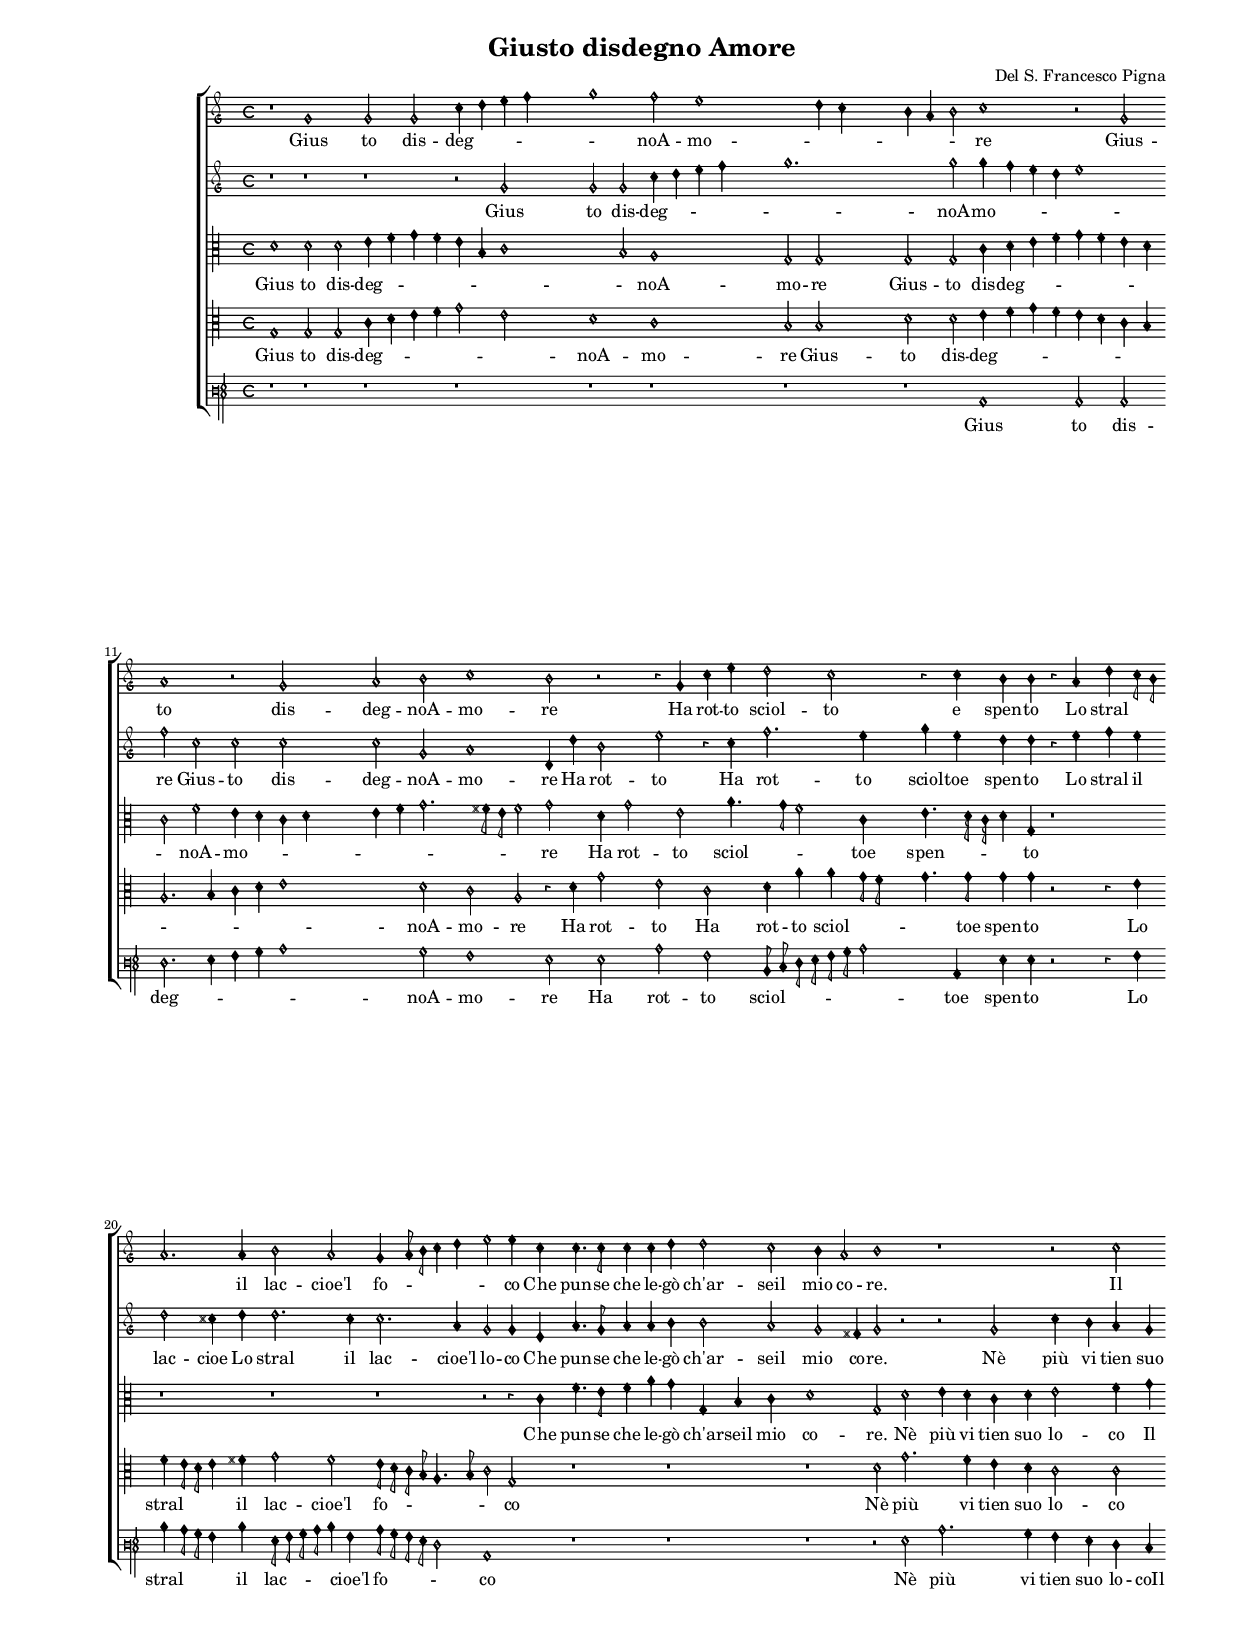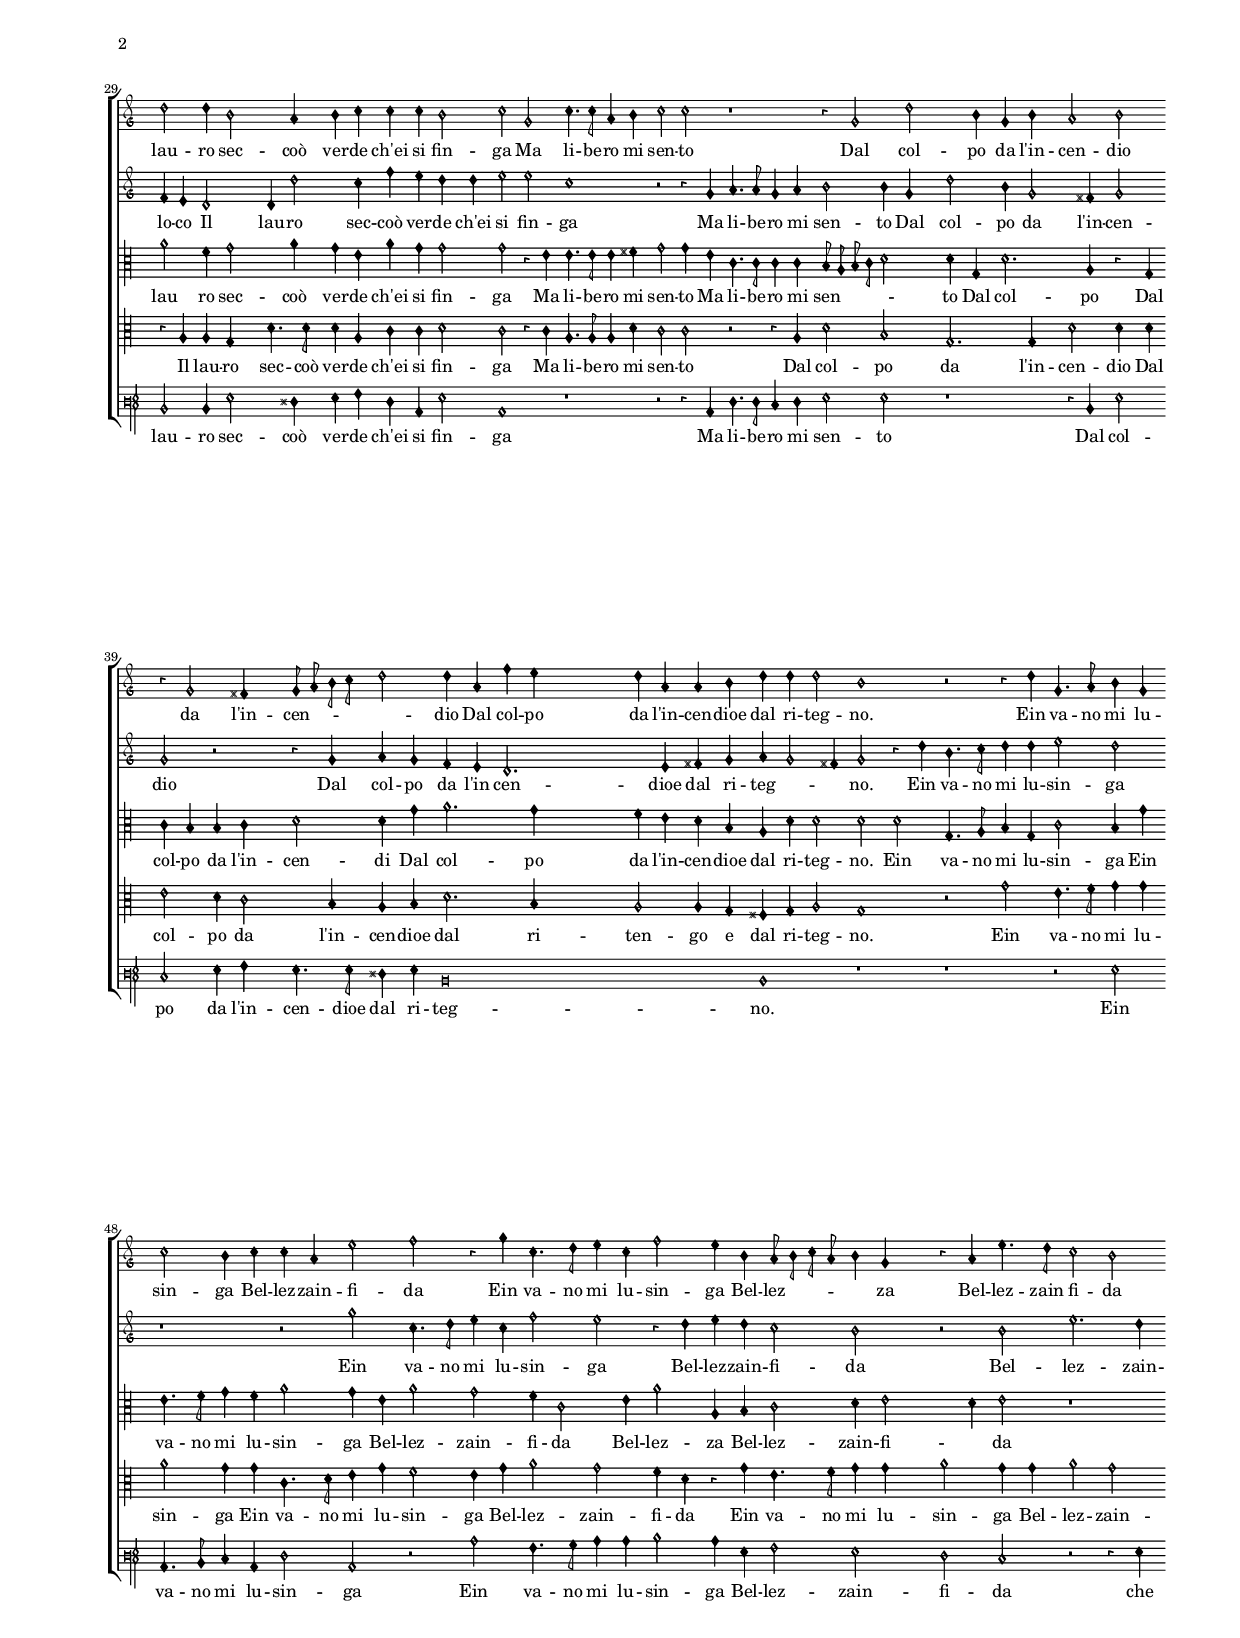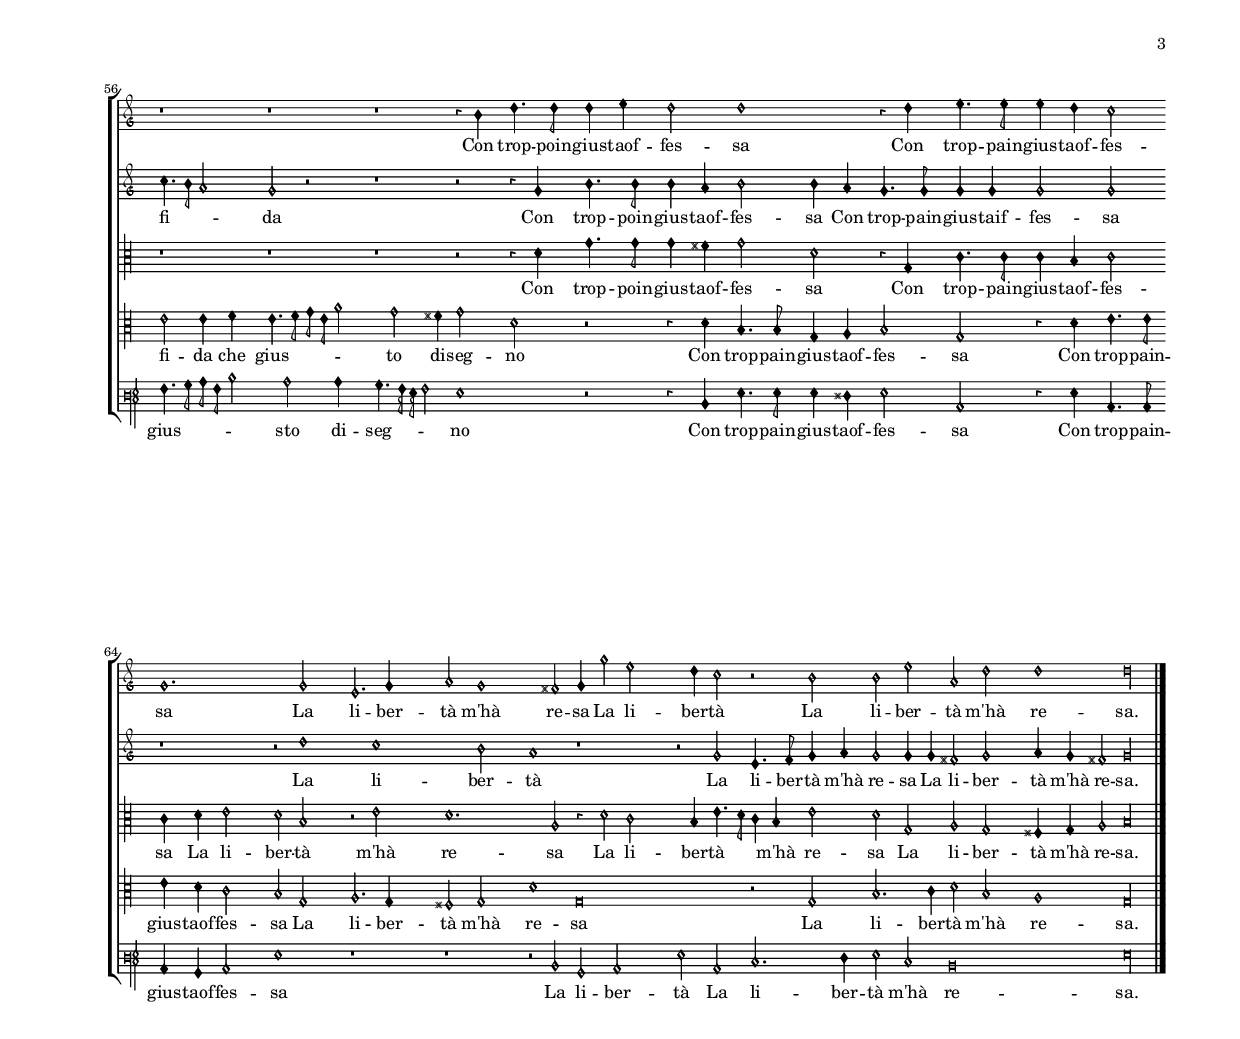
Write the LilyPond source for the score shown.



\version "2.12.0"








#(set-default-paper-size "a4")




\paper {
 top-system-spacing #'basic-distance = #10
  system-system-spacing #'basic-distance = #35
  last-bottom-spacing #'basic-distance = #10



  line-width    = 177.348\mm
 
 left-margin   = 19.9965\mm
 
 top-margin    = 12.656\mm

  bottom-margin = 12.656\mm

  %%indent = 0 \mm 

  %%set to ##t if your score is less than one page:
 
  ragged-last-bottom = ##t 
  ragged-bottom = ##f 
 
  %% system-separator-markup = \slashSeparator 
  
}




\header {

    title = "Giusto disdegno Amore"

    composer = "Del S. Francesco Pigna"
    
}






AvoiceAA = \relative c'{

    \set Score.defaultBarType = "empty"
 \override Staff.TimeSignature #'style = #'neomensural
\override Staff.Accidental #'glyph-name-alist = #alteration-mensural-glyph-name-alist
\override Stem #'flag-style = #'mensural
\override Stem #'thickness = #1.0
   \override Voice.NoteHead #'style = #'petrucci
\override Voice.Rest #'style = #'neomensural
\override Score.SpacingSpanner #'spacing-increment = #1.0 % tight spacing     
%% esto se usa para omitir el corchete   override Score.SystemStartBracket #'transparent = ##t
       \clef "petrucci-g"
   
   \key c \major 
    

    \time 4/4 
 
\autoBeamOff


   r1  | % 

    g'1      | % 2
 
   g2 g      | % 3
  
\cadenzaOn
  c4 d e f   s2 
  \cadenzaOff
     | % 4
 
   g1      | % 5
 
\cadenzaOn
   f2 e1 
    \cadenzaOff
      | % 6
  
\cadenzaOn
  s2 d4 c  s2 
  \cadenzaOff
        | % 7
 
\set Score.currentBarNumber = #8
   b4 a b2      | % 8
  
  c1      | % 9
  
  r2 g      | % 10
  
  a1      | % 11
  
\cadenzaOn
  r2 g  s2 
    \cadenzaOff
    | % 12
 
\cadenzaOn
   a b s4 
     \cadenzaOff
         | % 13
 
\set Score.currentBarNumber = #14
   c1      | % 14
  
\cadenzaOn
  b2 r   s4 
    \cadenzaOff
   | % 15
 
\cadenzaOn
   r4 g c e  s8 
     \cadenzaOff
   | % 16
 
\cadenzaOn
   d2 c  s4 
      \cadenzaOff
   | % 17

    r4 c b b      | % 18

    r a d c8 b          | % 19
 
\set Score.currentBarNumber = #20
   a2. a4      | % 20
  
  b2 a      | % 21
 
   g4 a8 b c4 d      | % 22
 
   e2 e4 c      | % 23
 
   c4. c8 c4 c      | % 24
 
\cadenzaOn
   d d2 c2  
  \cadenzaOff
          | % 25
 
\set Score.currentBarNumber = #26
   s4 b a2      | % 26
 
\cadenzaOn
   b1  s4 
    \cadenzaOff
   | % 27
 
   r1  | % 
 
   r2 c      | % 29
  
\cadenzaOn
  d d4 b2 
    \cadenzaOff
   | % 30
 
   s4 a b c          | % 31

\set Score.currentBarNumber = #32
    c c b2      | % 32
 
   c g      | % 33
 
   c4. c8 a4 b      | % 34
 
   c2 c      | % 35
 
   r1  | % 
  
\cadenzaOn
  r4 g2 d'2 
   \cadenzaOff
          | % 37
 
\set Score.currentBarNumber = #38
\cadenzaOn
   s4 b g b  s4 
    \cadenzaOff
    | % 38
  
  a2 b      | % 39
 
\cadenzaOn
   r4 g2 fis4 s4 
      \cadenzaOff
    | % 40
 
   g8 a b c d2      | % 41
 
 \cadenzaOn
   d4 a f' e  s1
     \cadenzaOff
     | % 42
 
   d4 a a b          | % 43
 
\set Score.currentBarNumber = #44
   d d d2      | % 44
  
  b1      | % 45
 
   r2 r4 d      | % 46
 
   g,4. a8 b4 g      | % 47
 
   c2 b4 c      | % 48
 
   c a e'2          | % 49
 
\set Score.currentBarNumber = #50
   f r4 g      | % 50
 
   c,4. d8 e4 c      | % 51
 
   f2 e4 b      | % 52
 
\cadenzaOn
   a8 b c a b4 g  s4 
    \cadenzaOff
    | % 53
 
   r a e'4. d8      | % 54
  
  c2 b          | % 55
  
\set Score.currentBarNumber = #56
\cadenzaOn
  r1  s4 
  \cadenzaOff
   | % 
 
\cadenzaOn
  r1 s4 
 \cadenzaOff
   | % 57 
  r1 | % 58
   r4 b d4. d8      | % 59
 
   d4 e d2      | % 60
 
   d1          | % 61
 
\set Score.currentBarNumber = #62
   r4 d e4. e8      | % 62
 
   e4 d c2      | % 63
 
\cadenzaOn
   g1.  
  \cadenzaOff
      | % 64
 
\cadenzaOn
   s2 g  s2 
   \cadenzaOff
     | % 65
 
\cadenzaOn
   e2. g4  s2 
    \cadenzaOff
    | % 66
 
\cadenzaOn
   a2 g1   
  \cadenzaOff
    | % 67
 
   s2 fis          | % 68
 
\set Score.currentBarNumber = #69
   \cadenzaOn
   g4 g'2 e2  s2.
  \cadenzaOff
      | % 69
 
   s4 d c2      | % 70
 
   r b      | % 71
 
   b e      | % 72
  
   \cadenzaOn
  a, d  s1  
     \cadenzaOff
     | % 73
 
   d1    | % 74
 
   d\longa  \bar "|." 

\override Staff.BarLine #'transparent = ##f
}% end of last bar in partorvoice

 






AvoiceBA = \relative c'{

  \override Staff.TimeSignature #'style = #'neomensural
\override Staff.Accidental #'glyph-name-alist = #alteration-mensural-glyph-name-alist
\override Stem #'flag-style = #'mensural
\override Stem #'thickness = #1.0
   \override Voice.NoteHead #'style = #'petrucci
\override Voice.Rest #'style = #'neomensural  
\override Score.SpacingSpanner #'spacing-increment = #1.0 % tight spacing     
  \clef "petrucci-g"
   \key c \major 
    

    \time 4/4 
 
\autoBeamOff

   r1  | % 

   r1 | % 2 
   r1 | % 3
\cadenzaOn
    r2 g'  s2 
\cadenzaOff
      | % 4
 
   g g      | % 5
 
\cadenzaOn
   c4 d e f   s2 
 \cadenzaOff
    | % 6
 
\cadenzaOn
   g1.  
   \cadenzaOff
    | % 7
  
  s2 g      | % 8
  
  g4 f e d      | % 9
  
  e1      | % 10
  
  f2 c      | % 11
 
 \cadenzaOn
  c c  s2 
      \cadenzaOff
   | % 12
 
\cadenzaOn
   c g  s4 
       \cadenzaOff
   | % 13
 
   a1      | % 14
  
\cadenzaOn
  d,4 d' b2   s4 
   \cadenzaOff
    | % 15
 
\cadenzaOn
   e2 r4 c  s8 
   \cadenzaOff
     | % 16
  
\cadenzaOn
  f2. e4 s4 
      \cadenzaOff
    | % 17
 
   g e d d      | % 18
  
  r e f e      | % 19
 
   d2 cis4 d      | % 20
 
   d2. c4      | % 21
 
   c2. a4      | % 22
 
   g2 g4 e      | % 23
 
   a4. g8 a4 a      | % 24
 
\cadenzaOn
   b b2 a2   
     \cadenzaOff
    | % 25
 
   s4 g2 fis4      | % 26

\cadenzaOn
    g2 r  s4  
 \cadenzaOff
    | % 27

    r2 g      | % 28
 
   c4 b a g      | % 29

\cadenzaOn
    f e d2  s4 
   \cadenzaOff
    | % 30
 
   d4 d'2 c4      | % 31
 
   f e d d      | % 32
 
   e2 e      | % 33

    c1      | % 34
 
   r2 r4 g      | % 35
 
   a4. a8 g4 a      | % 36
 
\cadenzaOn
   b2 b4 g   s4 
   \cadenzaOff
   | % 37
 
\cadenzaOn
   d'2 b4 g2  
   \cadenzaOff
    | % 38
 
   s4 fis g2      | % 39
 
\cadenzaOn
   g r  s4 
    \cadenzaOff
    | % 40
 
   r4 g a g      | % 41
  
  \cadenzaOn
  f e d2. s2.  
    \cadenzaOff
    | % 42
 
   s4 e fis g      | % 43
 
   a g2 fis4      | % 44
 
   g2 r4 d'      | % 45
 
   b4. c8 d4 d      | % 46
 
   e2 d      | % 47
 
   r1  | % 
 
   r2 g      | % 49

    c,4. d8 e4 c      | % 50
 
   f2 e      | % 51

    r4 d e d      | % 52

\cadenzaOn
    c2 b  s4  
   \cadenzaOff
   | % 53
 
   r2 b      | % 54

    e2. d4      | % 55
 
\cadenzaOn
   c4. b8 a2  s4  
   \cadenzaOff
   | % 56
 
\cadenzaOn
   g2 r  s4 
  \cadenzaOff
     | % 57
  
  r1  | % 

    r2 r4 g      | % 59
 
   b4. b8 b4 a      | % 60
 
   b2 b4 a      | % 61
 
   g4. g8 g4 g      | % 62
 
   g2 g      | % 63
 
\cadenzaOn
   r1 s2 
 \cadenzaOff
   | % 

\cadenzaOn
    r2 d'1  
   \cadenzaOff
   | % 65
 
\cadenzaOn
   s2 c1   
   \cadenzaOff
    | % 66
 
\cadenzaOn
   s2 b   s2 
   \cadenzaOff
     | % 67
 
   a1      | % 68
 
 \cadenzaOn
   r1 s1  
   \cadenzaOff
      | % 
 
   r2 g      | % 70
 
   e4. f8 g4 a      | % 71

    g2 g4 g      | % 72
 
  \cadenzaOn
   fis2 g  s1  
   \cadenzaOff
       | % 73
  
  a4 g fis!2    | % 74
 
   g\longa  \bar "|." 
\override Staff.BarLine #'transparent = ##f
}% end of last bar in partorvoice

 






AvoiceCA = \relative c{

\override Staff.TimeSignature #'style = #'neomensural
\override Staff.Accidental #'glyph-name-alist = #alteration-mensural-glyph-name-alist
\override Stem #'flag-style = #'mensural
\override Stem #'thickness = #1.0
   \override Voice.NoteHead #'style = #'petrucci
\override Voice.Rest #'style = #'neomensural
\override Score.SpacingSpanner #'spacing-increment = #1.0 % tight spacing     
    \clef "petrucci-c3"
   
  \key c \major 
    

    \time 4/4 
 
\autoBeamOff

   d'1      | % 1
 
   d2 d      | % 2
  
  e4 f g f      | % 3
 
\cadenzaOn
   e b c1  
\cadenzaOff
      | % 4
 
   s2 b      | % 5
 
\cadenzaOn
   a1   s2 
\cadenzaOff
     | % 6
  
\cadenzaOn
  g2 g   s2 
 \cadenzaOff
    | % 7
 
   g g      | % 8
 
   c4 d e f      | % 9
 
   g f e d      | % 10
 
   c2 f      | % 11
 
\cadenzaOn
   e4 d c d  s2  
 \cadenzaOff
    | % 12
 
\cadenzaOn
   e4 f g2.  
   \cadenzaOff
    | % 13
 
   s4 fis8 e  fis2      | % 14
  
\cadenzaOn
  g d4 g2   
    \cadenzaOff
    | % 15
 
\cadenzaOn
   s4 e2 a4. 
     \cadenzaOff
     | % 16

\cadenzaOn
    s8 g f2 c4 s4 
     \cadenzaOff
     | % 17
 
   e4. d16 c d4 g,      | % 18
 
   r1  | % 
   r1 | % 20 
   r1 | % 21 
   r1 | % 22
    r2 r4 c      | % 23
 
   f4. e8 f4 a      | % 24
 
\cadenzaOn
   g g, b c  s4 
    \cadenzaOff
     | % 25
 
   d1      | % 26
 
\cadenzaOn
   g,2 d' s4 
     \cadenzaOff
    | % 27
 
   e4 d c d      | % 28
 
   e2 f4 g      | % 29
 
\cadenzaOn
   a2 f4 g2  
    \cadenzaOff
   | % 30
  
  s4 a g e      | % 31
 
   a g g2      | % 32

    g r4 e      | % 33
 
   e4. e8 e4 fis      | % 34
 
   g2 g4 e      | % 35
 
   c4. c8 c4 c      | % 36
 
\cadenzaOn
   b8 a b c d2  s4 
    \cadenzaOff
    | % 37
 
\cadenzaOn
   d4 g, d'2.  
     \cadenzaOff
    | % 38

    s4 a r g      | % 39
 
\cadenzaOn
   c b b c  s4 
      \cadenzaOff
   | % 40
 
   d2 d4 g      | % 41
 
 \cadenzaOn
   a2. g4  s1  
       \cadenzaOff
   | % 42
 
   f4 e d b      | % 43
 
   a d d2      | % 44
 
   d d      | % 45

    g,4. a8 b4 g      | % 46
 
   c2 b4 g'      | % 47
 
   e4. f8 g4 f      | % 48
 
   a2 g4 e      | % 49
 
   a2 g      | % 50
 
   f4 c2 e4      | % 51
 
   a2 a,4 b      | % 52
 
\cadenzaOn
   c2 d4 e2  
      \cadenzaOff
  | % 53
 
   s4 d e2      | % 54
  
  r1  | % 
 
\cadenzaOn
  r1 s4 
  \cadenzaOff
   | % 56 
\cadenzaOn
  r1 s4 
 \cadenzaOff
    | % 57 
  r1 | % 58
   r2 r4 d      | % 59
 
   g4. g8 g4 fis      | % 60
 
   g2 d      | % 61
 
   r4 g, c4. c8      | % 62

    c4 b c2      | % 63
 
\cadenzaOn
   c4 d e2  s2 
   \cadenzaOff
    | % 64
  
\cadenzaOn
  d b  s2 
    \cadenzaOff
    | % 65
 
\cadenzaOn
   r e  s2 
    \cadenzaOff
   | % 66
 
\cadenzaOn
   d1.   
   \cadenzaOff
   | % 67
 
   s2 a      | % 68
 
 \cadenzaOn
   r4 d2 c2 s2.  
     \cadenzaOff
    | % 69

    s4 b e4. d8      | % 70

    c4 b e2      | % 71
 
   d g,      | % 72

 \cadenzaOn
    a g  s1  
        \cadenzaOff
    | % 73

    fis4 g a2     | % 74
 
   b\longa  \bar "|." 
\override Staff.BarLine #'transparent = ##f
}% end of last bar in partorvoice

 






AvoiceDA = \relative c{

   \override Staff.TimeSignature #'style = #'neomensural
\override Staff.Accidental #'glyph-name-alist = #alteration-mensural-glyph-name-alist
\override Stem #'flag-style = #'mensural
\override Stem #'thickness = #1.0
   \override Voice.NoteHead #'style = #'petrucci
\override Voice.Rest #'style = #'neomensural
\override Score.SpacingSpanner #'spacing-increment = #1.0 % tight spacing     
    \clef "petrucci-c3"

    \key c \major 
    

    \time 4/4 
 
\autoBeamOff

   g'1      | % 1
 
   g2 g      | % 2
 
   c4 d e f      | % 3
 
\cadenzaOn
   g2 e   s2 
\cadenzaOff
      | % 4
  
  
    d1 | % 5 
\cadenzaOn
 c   s2 
 \cadenzaOff
     | % 6
 
\cadenzaOn
   b2 b  s2 
   \cadenzaOff
     | % 7

    d d      | % 8
  
  e4 f g f      | % 9
 
   e d c b      | % 10
 
   a2. b4      | % 11
  
\cadenzaOn
  c d e1 
     \cadenzaOff
    | % 12
 
\cadenzaOn
   s2 d  s4  
    \cadenzaOff
   | % 13
  
  c2 a      | % 14
 
\cadenzaOn
   r4 d g2  s4 
     \cadenzaOff
   | % 15
 
\cadenzaOn
   e2 c   s8 
    \cadenzaOff
    | % 16
 
\cadenzaOn
   d4 a' a g8 f  s4 
     \cadenzaOff
     | % 17
 
   g4. g8 g4 g      | % 18
 
   r2 r4 e      | % 19
 
   f e8 d e4 fis      | % 20

    g2 f      | % 21
 
   e8 d c b a4. b8      | % 22
 
   c2 g      | % 23
  
  r1  | % 

\cadenzaOn
  r1 s4 
  \cadenzaOff
    | % 25 
  r1 | % 26
\cadenzaOn
    d'2 g2.  
   \cadenzaOff
     | % 27
  
  s4 f e d      | % 28
  
  c2 c      | % 29
 
\cadenzaOn
   r4 a a g   s4 
    \cadenzaOff
    | % 30
 
   d'4. d8 d4 a      | % 31
 
   c c d2      | % 32
 
   c r4 c      | % 33
 
   a4. a8 a4 d      | % 34
 
   c2 c      | % 35
  
  r r4 a      | % 36
 
\cadenzaOn
   d2 b  s4 
    \cadenzaOff
   | % 37
 
\cadenzaOn
   g2. g4  s4 
     \cadenzaOff
   | % 38
 
   d'2 d4 d      | % 39
  
\cadenzaOn
  e2 d4 c2 
    \cadenzaOff
     | % 40
  
  s4 b a b      | % 41
 
 \cadenzaOn
   d2. b4  s1
    \cadenzaOff
      | % 42
 
   a2 a4 g      | % 43
 
   fis g a2      | % 44
 
   g1      | % 45
  
  r2 g'      | % 46
  
  e4. f8 g4 g      | % 47
 
   a2 g4 g      | % 48
 
   c,4. d8 e4 g      | % 49
 
   f2 e4 g      | % 50
 
   a2 g      | % 51

    f4 d r g      | % 52
 
\cadenzaOn
   e4. f8 g4 g s4 
    \cadenzaOff
    | % 53
 
   a2 g4 g      | % 54
 
   a2 g      | % 55
 
\cadenzaOn
   e e4 f  s4 
     \cadenzaOff
    | % 56
 
\cadenzaOn
   e4. f8 g e a2  
     \cadenzaOff
    | % 57
 
   s4 g2 fis4      | % 58
 
   g2 d      | % 59
  
  r r4 d      | % 60
  
  b4. b8 g4 a      | % 61
 
   b2 g      | % 62

    r4 d' e4. e8      | % 63
 
\cadenzaOn
   e4 d c2  s2 
     \cadenzaOff
    | % 64

\cadenzaOn
    b g  s2 
    \cadenzaOff
    | % 65
 
\cadenzaOn
   a2. g4  s2 
    \cadenzaOff
    | % 66
 
\cadenzaOn
   fis2 g  s2 
    \cadenzaOff
   | % 67
 
   d'1      | % 68
 
 \cadenzaOn
   g,\breve  
    \cadenzaOff
     | % 69
  
  s1      | % 70
  
  r2 g      | % 71
 
   b2. c4      | % 72
 
 \cadenzaOn
   d2 b s1  
    \cadenzaOff
      | % 73
 
   a1    | % 74
 
   g\longa  \bar "|." 

\override Staff.BarLine #'transparent = ##f
}% end of last bar in partorvoice

 






AvoiceEA = \relative c{

   \override Staff.TimeSignature #'style = #'neomensural
\override Staff.Accidental #'glyph-name-alist = #alteration-mensural-glyph-name-alist
\override Stem #'flag-style = #'mensural
\override Stem #'thickness = #1.0
   \override Voice.NoteHead #'style = #'petrucci
\override Voice.Rest #'style = #'neomensural
\override Score.SpacingSpanner #'spacing-increment = #1.0 % tight spacing 
      \clef "petrucci-f3"   
   \key c \major 
    
 
    \time 4/4 
\autoBeamOff


    r1  | % 

    r1 | % 2 
    r1 | % 3 
\cadenzaOn
    r1 s2 
\cadenzaOff
   | % 4 
    r1 | % 5 
\cadenzaOn
    r1 s2 
\cadenzaOff
   | % 6 
\cadenzaOn
    r1 s2 
\cadenzaOff
    | % 7 
    r1 | % 8
    c1      | % 9
 
   c2 c      | % 10
 
   f2. g4      | % 11
  
\cadenzaOn
  a b c1 
  \cadenzaOff
       | % 12
  
\cadenzaOn
  s2 b   s4 
   \cadenzaOff
     | % 13
 
   a1      | % 14
 
\cadenzaOn
   g2 g   s4  
 \cadenzaOff
    | % 15
 
\cadenzaOn
   c2 a  s8 
   \cadenzaOff
    | % 16
 
\cadenzaOn
   d,8 e f g a b c2 
     \cadenzaOff
    | % 17
 
   s4 c, g' g      | % 18

    r2 r4 a      | % 19
 
   d c8 b a4 d      | % 20
  
  g,8 a b c d4 a      | % 21
 
   c8 b a g f2      | % 22
 
   c1      | % 23
 
   r1  | % 

\cadenzaOn
   r1 s4 
  \cadenzaOff
   | % 25 
   r1 | % 26
\cadenzaOn
    r2 g'  s4 
    \cadenzaOff
     | % 27
 
   c2. b4      | % 28
  
  a g f e      | % 29
 
\cadenzaOn
   d2 d4 g2  
   \cadenzaOff
     | % 30

    s4 fis g a      | % 31

    f c g'2      | % 32
  
  c,1      | % 33
 
   r1  | % 
 
   r2 r4 c      | % 35
  
  f4. f8 e4 f      | % 36
 
\cadenzaOn
   g2 g s4 
    \cadenzaOff
     | % 37
 
\cadenzaOn
   r1  s4 
  \cadenzaOff
     | %
 
    r4 d g2      | % 39
  
\cadenzaOn
  e g4 a  s4 
    \cadenzaOff
    | % 40
 
   g4. g8 fis4 g      | % 41

\cadenzaOn
    d\breve    
\cadenzaOff
       | % 42
 
   s1      | % 43
 
   d      | % 44
 
   r1  | % 
 
   r1 | % 46
   r2 g      | % 47
  
  c,4. d8 e4 c      | % 48
 
   f2 c      | % 49
  
  r c'      | % 50
 
   a4. b8 c4 c      | % 51
 
   d2 c4 g      | % 52
 
\cadenzaOn
   a2 g  s4 
    \cadenzaOff
    | % 53
 
   f2 e      | % 54
 
   r r4 g      | % 55
 
\cadenzaOn
   a4. b8 c a d2  
   \cadenzaOff
     | % 56
 
\cadenzaOn
   s4 c2 c4 s4 
     \cadenzaOff
    | % 57
 
   b4. a16 g a2      | % 58
 
   g1      | % 59
 
   r2 r4 d      | % 60
 
   g4. g8 g4 fis      | % 61
 
   g2 c,      | % 62
 
   r4 g' c,4. c8      | % 63
 
\cadenzaOn
   c4 b c2   s2 
   \cadenzaOff
     | % 64
 
\cadenzaOn
   g'1  s2 
    \cadenzaOff
    | % 65
  
\cadenzaOn
  r1 s2 
  \cadenzaOff
  | % 
 
\cadenzaOn
  r1 s2 
  \cadenzaOff
 | % 67
   r2 d      | % 68
 
 \cadenzaOn
   b c  s1  
  \cadenzaOff
    | % 69
  
  g'2 c,      | % 70
 
   e2. f4      | % 71
 
   g2 e      | % 72
 
 \cadenzaOn
   d\breve  
      \cadenzaOff
    | % 73
 
   s1     | % 74
  
  g\longa  \bar "|." 
\override Staff.BarLine #'transparent = ##f
}% end of last bar in partorvoice





      ApartAverseA = \lyricmode { 

\set stanza = \skip4 Gius  to dis -- deg --
  \skip4 \skip4 \skip4 \skip4 noA -- mo -- \skip4 \skip4 \skip4 \skip4
  \skip4 re Gius --  to     dis -- deg -- noA -- mo -- re Ha rot --
  to sciol -- to e spen -- to Lo  stral   \skip4  \skip4 \skip4 il lac --
   cioe'l  fo -- \skip4 \skip4 \skip4 \skip4 \skip4 co Che pun -- se che le
  --  gò   ch'ar  --  seil     mio co -- re. Il lau -- ro sec --  coò 
  ver -- de  ch'ei  si fin -- ga Ma li -- be -- ro mi sen -- to Dal
  col -- po da  l'in  -- cen -- dio da  l'in  -- cen -- \skip4 \skip4 \skip4 \skip4 dio Dal
  col -- po da  l'in  -- cen -- dioe dal ri -- teg -- no. Ein va -- no
  mi lu -- sin -- ga Bel -- lez -- zain -- fi -- da Ein va -- no mi lu
  -- sin -- ga Bel -- lez -- \skip4 \skip4 \skip4 \skip4 za Bel -- lez -- zain fi -- da Con
  trop -- poin -- gius -- taof -- fes -- sa Con trop -- pain -- gius
  -- taof -- fes --  sa     La li -- ber --  tà   m'hà     re -- sa
  La li -- ber --  tà  La li -- ber --  tà   m'hà  re --  sa. 
}
      


ApartBverseA = \lyricmode { 
\set stanza =  \skip4 Gius  to dis -- deg --
  \skip4 \skip4 \skip4 \skip4  noA -- mo -- \skip4 \skip4 \skip4 \skip4
  re Gius -- to dis -- deg -- noA -- mo -- re Ha rot -- to Ha rot --
  to sciol -- toe spen -- to Lo stral il lac -- cioe Lo stral il lac
  --  cioe'l  lo -- co Che pun -- se che le --  gò   ch'ar  --  seil  
    mio co -- re.  Nè   più  vi tien suo lo -- co Il lau -- ro sec --
   coò  ver -- de  ch'ei  si fin -- ga Ma li -- be -- ro mi sen -- to
  Dal col -- po  da      l'in  -- cen -- dio Dal col -- po da  l'in 
  cen -- dioe dal ri -- teg -- \skip4 \skip4 no. Ein va -- no mi lu --
  sin -- ga Ein va -- no mi lu -- sin -- ga Bel -- lez -- zain -- fi
  -- da Bel -- lez -- zain -- fi -- \skip4 \skip4 da Con trop -- poin
  -- gius -- taof -- fes -- sa Con trop -- pain -- gius -- taif -- fes
  -- sa  La     li -- ber --  tà  La li -- ber --  tà   m'hà  re --
  sa La li -- ber --  tà   m'hà  re --  sa. 
}
      


ApartCverseA = \lyricmode { 
\set stanza = \skip4 Gius  to dis -- deg --
  \skip4 \skip4 \skip4 \skip4 \skip4 \skip4 \skip4 noA -- mo -- re Gius -- to
  dis -- deg -- \skip4 \skip4 \skip4 \skip4 \skip4 \skip4 \skip4
  noA -- mo -- \skip4 \skip4 \skip4 \skip4 \skip4 \skip4 \skip4
  \skip4 \skip4 re Ha rot -- to sciol -- \skip4 \skip4 toe spen -- \skip4 \skip4 \skip4 to
  Che pun -- se che le --  gò   ch'ar  -- seil mio co -- re.  Nè   più 
  vi tien suo lo -- co Il lau ro sec --  coò  ver -- de  ch'ei  si fin
  -- ga Ma li -- be -- ro mi sen -- to Ma li -- be -- ro mi sen --
  \skip4 \skip4 \skip4 \skip4 to Dal col -- po Dal col -- po da  l'in  -- cen -- di Dal col
  -- po da  l'in  -- cen -- dioe dal ri -- teg -- no. Ein va -- no mi
  lu -- sin -- ga Ein va -- no mi lu -- sin -- ga Bel -- lez -- zain
  -- fi -- da Bel -- lez -- za Bel -- lez -- zain -- fi -- \skip4 da
  Con trop -- poin -- gius -- taof -- fes -- sa Con trop -- pain --
  gius -- taof -- fes -- sa La li -- ber --  tà   m'hà  re -- sa La li
  -- ber --  tà     \skip4 \skip4  m'hà  re -- sa La li -- ber --  tà 
   m'hà  re --  sa. 
}
      


ApartDverseA = \lyricmode { 
\set stanza = \skip4 Gius  to dis -- deg --
  \skip4 \skip4 \skip4 \skip4 \skip4 noA -- mo -- re Gius -- to dis --
  deg -- \skip4 \skip4 \skip4 \skip4 \skip4 \skip4 \skip4 \skip4
  \skip4 \skip4 \skip4 \skip4 noA -- mo -- re Ha rot -- to Ha rot --
  to sciol -- \skip4 \skip4 \skip4 toe spen -- to Lo  stral     \skip4 \skip4 \skip4 il
  lac --  cioe'l  fo -- \skip4 \skip4 \skip4 \skip4 \skip4 \skip4 co  Nè   più     vi tien
  suo lo -- co Il lau -- ro sec --  coò  ver -- de  ch'ei  si fin --
  ga Ma li -- be -- ro mi sen -- to Dal col -- po da  l'in  -- cen --
  dio Dal col -- po  da      l'in  -- cen -- dioe dal ri -- ten -- go
  e dal ri -- teg -- no. Ein va -- no mi lu -- sin -- ga Ein va -- no
  mi lu -- sin -- ga Bel -- lez -- zain -- fi -- da Ein va -- no mi lu
  -- sin -- ga Bel -- lez -- zain -- fi -- da che gius -- \skip4 \skip4
  \skip4 \skip4 to di -- seg -- no Con trop -- pain -- gius -- taof --
  fes -- sa Con trop -- pain -- gius -- taof -- fes -- sa La li -- ber
  --  tà   m'hà  re --  sa     La li -- ber --  tà   m'hà  re --
   sa. 
}
      


ApartEverseA = \lyricmode { 
\set stanza = \skip4 Gius  to dis -- deg --
  \skip4 \skip4 \skip4 \skip4 noA -- mo -- re Ha rot -- to sciol --
  \skip4 \skip4 \skip4 \skip4 \skip4 \skip4 toe spen -- to Lo  stral    \skip4 \skip4 \skip4 il lac --
  \skip4 \skip4 \skip4 \skip4 cioe'l  fo -- \skip4 \skip4 \skip4 \skip4 co  Nè   più  vi tien suo lo -- coIl
  lau -- ro sec --  coò  ver -- de  ch'ei  si fin -- ga Ma li -- be --
  ro mi sen -- to Dal col -- po da  l'in  -- cen -- dioe dal ri -- teg
  -- no. Ein va -- no mi lu -- sin -- ga Ein va -- no mi lu -- sin --
  ga Bel -- lez -- zain -- fi -- da che gius -- \skip4 \skip4 \skip4 \skip4
  sto di -- seg -- \skip4 \skip4 \skip4 no Con trop -- pain -- gius -- taof
  -- fes -- sa Con trop -- pain -- gius -- taof -- fes -- sa La li --
  ber --  tà  La li -- ber --  tà   m'hà  re --  sa. 
}






\score {
 
    << 

        \context StaffGroup = G<<
 
            \context Staff = ApartA << 

                \context Voice = AvoiceAA \AvoiceAA

            >>

              \context Lyrics = ApartAverseA\lyricsto AvoiceAA  \ApartAverseA


            \context Staff = ApartB <<
 
                \context Voice = AvoiceBA \AvoiceBA

            >>


			   \context Lyrics = ApartBverseA\lyricsto AvoiceBA  \ApartBverseA

            \context Staff = ApartC <<
 
                \context Voice = AvoiceCA \AvoiceCA

            >>

			

			     \context Lyrics = ApartCverseA\lyricsto AvoiceCA  \ApartCverseA
 
 
           \context Staff = ApartD <<
 
                \context Voice = AvoiceDA \AvoiceDA
 
           >>


		        \context Lyrics = ApartDverseA\lyricsto AvoiceDA  \ApartDverseA

		   
            \context Staff = ApartE <<
 
                \context Voice = AvoiceEA \AvoiceEA

            >>


			    \context Lyrics = ApartEverseA\lyricsto AvoiceEA  \ApartEverseA


        >> %end of StaffGroupG


 

     \set Score.skipBars = ##t

      \set Score.markFormatter = #format-mark-box-letters %%boxed rehearsal-marks

       \override Score.TimeSignature #'style = #'() %%makes timesigs always numerical
 
     %% remove previous line to get cut-time/alla breve or common time 
 
     \set Score.pedalSustainStyle = #'mixed 

       %% make spanners comprise the note it end on, so that there is no doubt that this note is included.

       \override Score.TrillSpanner #'(bound-details right padding) = #-2

      \override Score.TextSpanner #'(bound-details right padding) = #-1

      %% Lilypond's normal textspanners are too weak: 
 
      \override Score.TextSpanner #'dash-period = #1
  
    \override Score.TextSpanner #'dash-fraction = #0.5
 
     %% lilypond chordname font, like mscore jazzfont, is both far too big and extremely ugly (olagunde@start.no):

      \override Score.ChordName #'font-family = #'roman
 
      \override Score.ChordName #'font-size =#0 

      %% In my experience the normal thing in printed scores is maj7 and not the triangle. (olagunde):
 
     \set Score.majorSevenSymbol = \markup {maj7}

  >>

 

 %% Boosey and Hawkes, and Peters, have barlines spanning all staff-groups in a score,

  %% Eulenburg and Philharmonia, like Lilypond, have no barlines between staffgroups.

  %% If you want the Eulenburg/Lilypond style, comment out the following line:


  \layout {\context {\Score \override BarLine #'transparent = ##t}}

}%% end of score-block

 

#(set-global-staff-size 14)
